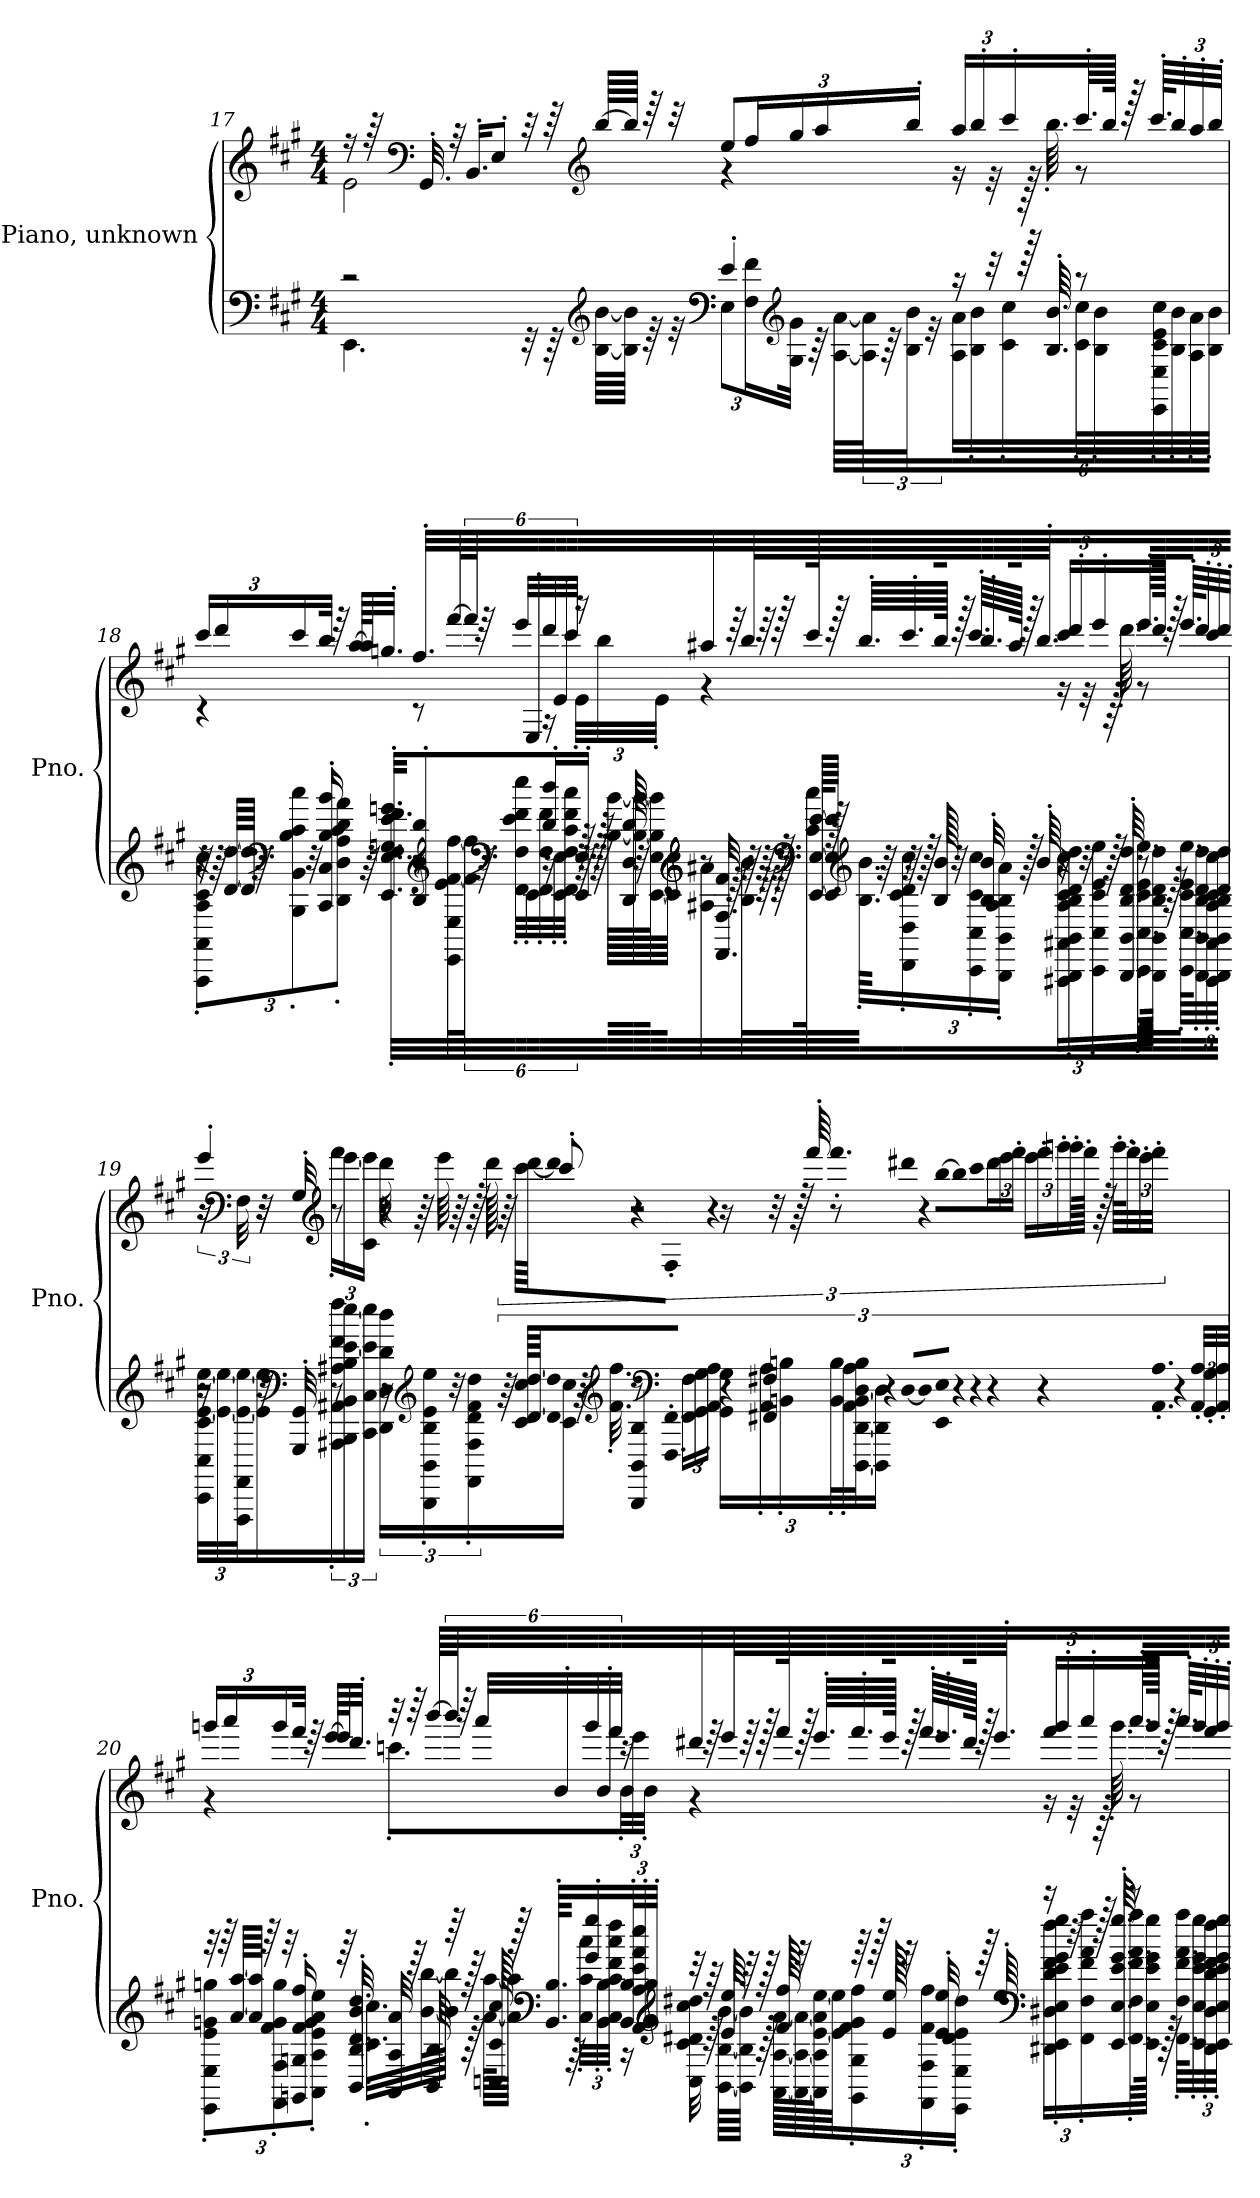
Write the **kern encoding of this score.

**kern	**kern
*part1	*part1
*staff2	*staff1
*I"Piano, unknown	*
*I'Pno.	*
!!LO:LB:g=z
*clefF4	*clefG2
*k[f#c#g#]	*k[f#c#g#]
*M4/4	*M4/4
=17	=17
*^	*^
2r	4.EE\	16r	2e\
.	.	64r	.
*	*	*clefF4	*
.	.	32.GG#'/	.
.	.	32r	.
.	.	16.BB'/KL	.
.	.	8E'/J	.
.	32r	32r	.
.	64r	64r	.
*clefG2	*	*clefG2	*
.	[64B\ [64b\LLLL	[64bb/LLLL	.
.	64B\] 64b\]JJJJ	64bb/JJJJ]	.
.	64r	64r	.
.	32r	32r	.
*clefF4	*	*	*
*	*Xbrackettup	*Xbrackettup	*
4e'/	12E\L	12ee/L	4r
.	24F#\ 24f#\L	24ff#/L	.
*clefG2	*	*	*
.	32G#\ 32g#\JJk	24gg#/	.
.	64r	.	.
.	.	24aa/	.
.	[64A\ [64a\LLLL	.	.
*	*brackettup	*	*
.	96A\] 96a\]JJJJ	.	.
.	96r	.	.
.	48B\ 48b\	24bb'/JJ	.
.	48r	.	.
*	*Xbrackettup	*	*
16r	24A\ 24a\LL	24aa/LL	16r
.	24B\' 24b\'	24bb'/	.
32r	.	.	32r
.	24c#\' 24cc#\'	24ccc#'/	.
128r	.	.	128r
64.B/' 64.b/'	.	.	64.bb'\
8r	48c#\' 48cc#\'L	64.ccc#'/LL	8r
.	48B\' 48b\'	.	.
.	.	128bb/JJJJk	.
.	.	128r	.
.	.	64.ccc#'/KLLL	.
.	48EE\' 48E\' 48c#\' 48e\' 48cc#\'	.	.
.	48B\' 48b\'	48bb'/	.
.	48A\' 48a\'	48aa'/	.
.	48B\' 48b\'JJJ	48bb'/JJJ	.
!!LO:LB:g=z	!!
=18	=18	=18	=18
*	*^	*	*
32r	12AAA\' 12AA\' 12A\' 12c#\' 12cc#\'L	4r	24ccc#/LL	4r
64r	.	.	.	.
.	.	.	24ddd/	.
[64d/ [64dd/LLLL	.	.	.	.
64d/] 64dd/]JJJJ	.	.	.	.
64r	.	.	.	.
*clefF4	*	*	*	*
.	12BBB\' 12BB\' 12B\' 12c#\' 12cc#\'	.	24ccc#/	.
32r	.	.	.	.
16CC#/' 16C#/' 16B/' 16c#/' 16b/'	.	.	32bb/JJk	.
.	.	.	64r	.
.	12DD\' 12D\' 12A\' 12d\' 12a\'J	.	.	.
.	.	.	[64aa/LLLL	.
64r	.	.	64aa/J]	.
32.EE/' 32.E/' 32.Gn/' 32.e/' 32.gn/'KKL	.	.	32.ggn'/JJJ	.
8DD/' 8D/' 8d/'	32.F#\' 32.f#\'LLL	8r	32.ff#'/LLL	8r
*clefG2	*	*	*	*
.	64EE\ 64E\ 64e\ [64f#\ [64ff#\L	.	[64fff#/L	.
*	*brackettup	*	*brackettup	*
.	96f#\] 96ff#\]JJJJ	.	96fff#/JJJJ]	.
.	96r	.	96r	.
*clefF4	*	*	*	*
.	48FF#\' 48F#\' 48e\' 48f#\' 48ee\'LLL	.	48eee/LLL	.
.	48EE'\	.	48E'/	.
*	*Xbrackettup	*	*Xbrackettup	*
16d/' 16dd/'L	48FF#\' 48F#\' 48f#\'	16r	48ddd/	16r
.	48EE\' 48E\'	.	48e'/	.
.	48FF#\' 48F#\' 48c#\' 48f#\' 48cc#\'JJJ	.	48ccc#/JJJ	.
16EE/' 16E/'JJ	64r	64r	16r	48e'\LLL
.	128r	128r	.	.
.	.	.	.	48bb\
.	[128B\ [128b\LLLLL	128DD/ 128D/ 128d/	.	.
.	128B\_ 128b\_	32r	.	.
.	[128EE\ [128E\ 128B\] 128b\]J	.	.	.
.	.	.	.	48e'\JJJ
.	64EE\] 64E\]JJJJ	.	.	.
*clefG2	*	*	*	*
8r	32A#X\ 32a#X\	32.FF#/ 32.F#/ 32.f#/	32aa#X/	4r
.	64r	.	64r	.
.	64B\ 64b\	64r	64bb/	.
.	64r	64r	64r	.
.	128r	128r	128r	.
*clefF4	*	*	*	*
.	128c#\ 128cc#\	[128EE/ [128E/ [128e/KLLLL	128ccc#/	.
.	128r	64EE/] 64E/] 64e/]JJJJ	128r	.
*clefG2	*	*	*	*
.	64.B\' 64.b\'KKLL	.	64.bb'/LLLL	.
.	.	64r	.	.
64r	24DD\' 24D\' 24c#\' 24d\' 24cc#\'	8r	64.ccc#'/	.
128r	.	.	.	.
128B/ 128b/	.	.	128bb/JJJJk	.
32r	.	.	128r	.
.	.	.	64.ccc#'/LLLL	.
.	24CC#\' 24C#\' 24c#\' 24cc#\'	.	.	.
32B/' 32b/'	.	.	64.bb'/	.
.	24BBB\' 24BB\' 24A#\' 24B\' 24a#\'JJ	.	.	.
.	.	.	128aa#/JJJJk	.
128r	.	.	128r	.
64.b'/	.	.	64.bb'/	.
16r	24AAA#X\ 24AA#X\ 24A#\ 24c#\ 24cc#\LL	4r	24ccc#/LL	16r
.	24BBB\' 24BB\' 24B\' 24d\' 24dd\'	.	24ddd'/	.
32r	.	.	.	32r
.	24CC#\' 24C#\' 24c#\' 24e\' 24ee\'	.	24eee'/	.
128r	.	.	.	128r
64.BBB/' 64.BB/' 64.B/' 64.d/' 64.dd/'	.	.	.	64.ddd'\
8r	64.CC#\' 64.C#\' 64.c#\' 64.e\' 64.ee\'LL	.	64.eee'/LL	8r
.	128BBB\ 128BB\ 128B\ 128d\ 128dd\JJJJk	.	128ddd/JJJJk	.
.	128r	.	128r	.
.	64.CC#\' 64.C#\' 64.c#\' 64.e\' 64.ee\'KLLL	.	64.eee'/KLLL	.
.	48BBB\' 48BB\' 48B\' 48d\' 48dd\'	.	48ddd'/	.
.	48AAA#\' 48AA#\' 48A#\' 48c#\' 48cc#\'	.	48ccc#'/	.
.	48BBB\' 48BB\' 48B\' 48d\' 48dd\'JJJ	.	48ddd'/JJJ	.
!!LO:PB:g=z
=19	=19	=19	=19	=19
*	*	*	*	*brackettup
*	*	*	*	*^
16r	48CC#\ 48C#\ 48c#\ [48e\ [48ee\LLL	2r	4eee'/	24r	16r
.	48e\_ 48ee\_	.	.	.	.
*	*	*	*clefF4	*	*
.	48FFF#\ 48FF#\ 48e\_ 48ee\_J	.	.	48F#\	.
32r	16e\] 16ee\]	.	.	16r	32r
*clefF4	*	*	*	*	*
32GGG#/' 32GG#/'	.	.	.	.	32G#'/
*	*	*	*clefG2	*	*
*	*	*	*	*Xbrackettup	*
8r	24AAA#X\' 24AA#X\' 24A#X\' 24f#\' 24ff#\'	.	.	24fff#'\LL	8r
.	24BBB\ 24BB\ 24B\ [24e\ [24ee\	.	.	[24eee\	.
.	24CC#\ 24C#\ 24e\] 24ee\]JJ	.	.	24c#\ 24eee\]JJ	.
16r	24DD\ 24D\ 24d\ 24dd\LL	.	4r	32ddd\	8r
.	.	.	.	64r	.
*clefG2	*	*	*	*	*
.	24BBB\' 24BB\' 24B\' 24e\' 24ee\'	.	.	.	.
.	.	.	.	64eee\	.
32r	.	.	.	64r	.
.	.	.	.	128r	.
.	24FF#\' 24F#\' 24d\' 24f#\' 24dd\'	.	.	.	.
.	.	.	.	128ddd\	.
*brackettup	*	*	*	*brackettup	*
96r	.	.	.	96r	.
96c#/ 96cc#/LLLL	.	.	.	96ccc#\LLLL	.
[96d/ [96dd/J	.	.	.	[96ddd\J	.
32d/] 32dd/]J	16c#\ 16cc#\JJ	.	.	32ddd\]	8ccc#'/
*clefF4	*	*	*	*	*
16.FFF#/' 16.FF#/'JJ	.	.	.	32F#'\JJJ	.
.	64r	.	.	64r	.
*clefG2	*	*	*	*	*
.	32.f#\' 32.ff#\'	.	.	32.fff#'\	.
32d#X/ 32dd#X/	8r	4BBB/ 4BB/ 4B/	2r	32ddd#X\	4r
64r	.	.	.	64r	.
[64b/KLLL	.	.	.	[64bb\KLLL	.
32b/]	.	.	.	32bb\]	.
32c#/ 32cc#/JJJ	.	.	.	32ccc#\J	.
*	*Xbrackettup	*	*	*Xbrackettup	*
8r	24d#\ 24dd#\LL	.	.	24ddd#\	.
.	24e\ 24ee\	.	.	24eee\	.
.	24f#\' 24ff#\'JJ	.	.	24fff#'\JJ	.
16r	24e\ 24ee\LL	4r	.	24eee\LL	16r
.	24f#\' 24ff#\'	.	.	24fff#'\	.
32r	.	.	.	.	32r
.	24gn\' 24ggn\'	.	.	24gggn'\	.
128r	.	.	.	.	128r
64.f#/' 64.ff#/'	.	.	.	.	64.fff#'/
16r	48g\' 48gg\'L	.	.	64.ggg'\LL	8r
.	48f#\' 48ff#\'	.	.	.	.
.	.	.	.	128fff#\JJJJk	.
.	.	.	.	128r	.
.	.	.	.	64.ggg'\KLLL	.
.	[48BB\ [48B\ 48g\ [48b\ 48gg\J	.	.	.	.
48f#/' 48ff#/'LLL	16BB\] 16B\] 16b\]JJ	.	.	48fff#'\	.
48e/' 48ee/'	.	.	.	48eee'\	.
48f#/' 48ff#/'JJJ	.	.	.	48fff#'\JJJ	.
*	*v	*v	*	*	*
*	*	*	*v	*v
!!LO:LB:g=z
=20	=20	=20	=20
32r	12EE\' 12E\' 12e\' 12gn\' 12ggn\'L	24gggn/LL	4r
64r	.	.	.
.	.	24aaa/	.
[64a/ [64aa/LLLL	.	.	.
64a/] 64aa/]JJJJ	.	.	.
64r	.	.	.
.	12FF#\' 12F#\' 12f#\' 12g\' 12gg\'	24ggg/	.
32r	.	.	.
16GGn/' 16Gn/' 16f#/' 16g/' 16ff#/'	.	32fff#/JJk	.
.	.	64r	.
.	12AA\' 12A\' 12e\' 12a\' 12ee\'J	.	.
.	.	[64eee/LLLL	.
64r	.	64eee/J]	.
32.BB/' 32.B/' 32.d/' 32.b/' 32.dd/'	.	32.ddd'/JJJ	.
32AA/ 32A/ 32a/	32.cn\' 32.ccn\'LLL	32r	8.cccn'\L
64r	.	64r	.
64BB/ 64B/	[64b\ [64bb\L	[64bbb/LLLL	.
*	*	*brackettup	*
64r	64b\] 64bb\]JJJJ	96bbb/JJJJ]	.
.	.	96r	.
128r	128r	.	.
.	.	48aaa/LLL	.
128Cn/ 128c/ 128cc/	[128a\ [128aa\KLLLL	.	.
128r	64a\] 64aa\]JJJJ	.	.
*clefF4	*	*	*
64.BB/' 64.B/'KKLL	.	.	.
.	.	48b'/	.
.	64r	.	.
*	*	*Xbrackettup	*
16g/' 16gg/'	48C\' 48c\' 48cc\'LLL	48ggg/	.
.	48BB\' 48B\'	48b'/	.
.	48C\' 48c\' 48f#\' 48cc\' 48ff#\'JJJ	48fff#/JJJ	.
48BB/' 48B/'L	16r	16r	48b'\LL
48AA/' 48A/' 48e/' 48a/' 48ee/'	.	.	48eee\
48BB/' 48B/'JJJ	.	.	48b'\JJJ
*clefG2	*	*	*
32r	32C\ 32c\ 32d#X\ 32cc\ 32dd#X\	32ddd#X/	4r
64r	64r	64r	.
64e/ 64ee/	[64BB\ [64B\ [64b\LLLL	64eee/	.
64r	64BB\] 64B\] 64b\]JJJJ	64r	.
128r	128r	128r	.
128f#/ 128ff#/	[128AA\ [128A\ [128a\LLLLL	128fff#/	.
32r	128AA\_ 128A\_ 128a\_	128r	.
.	128AA\] 128A\] [128e\ 128a\] [128ee\J	64.eee'/LLLL	.
.	64e\] 64ee\]JJ	.	.
64r	24GG\' 24G\' 24f#\' 24g\' 24ff#\'	64.fff#'/	.
128r	.	.	.
128e/ 128ee/	.	128eee/JJJJk	.
32r	.	128r	.
.	.	64.fff#'/LLLL	.
.	24FF#\' 24F#\' 24f#\' 24ff#\'	.	.
32e/' 32ee/'	.	64.eee'/	.
.	24EE\' 24E\' 24d#\' 24e\' 24dd#\'JJ	.	.
.	.	128ddd#/JJJJk	.
128r	.	128r	.
64.ee'/	.	64.eee'/	.
*clefF4	*	*	*
16r	24DD#X\ 24D#X\ 24d#\ 24f#\ 24ff#\LL	24fff#/LL	16r
.	24EE\' 24E\' 24e\' 24g\' 24gg\'	24ggg'/	.
32r	.	.	32r
.	24FF#\' 24F#\' 24f#\' 24a\' 24aa\'	24aaa'/	.
128r	.	.	128r
64.EE/' 64.E/' 64.e/' 64.g/' 64.gg/'	.	.	64.ggg'\
8r	64.FF#\' 64.F#\' 64.f#\' 64.a\' 64.aa\'LL	64.aaa'/LL	8r
.	128EE\ 128E\ 128e\ 128g\ 128gg\JJJJk	128ggg/JJJJk	.
.	128r	128r	.
.	64.FF#\' 64.F#\' 64.f#\' 64.a\' 64.aa\'KLLL	64.aaa'/KLLL	.
.	48EE\' 48E\' 48e\' 48g\' 48gg\'	48ggg'/	.
.	48DD#\' 48D#\' 48d#\' 48f#\' 48ff#\'	48fff#'/	.
.	48EE\' 48E\' 48e\' 48g\' 48gg\'JJJ	48ggg'/JJJ	.
*v	*v	*	*
*	*v	*v
=	=
*-	*-
